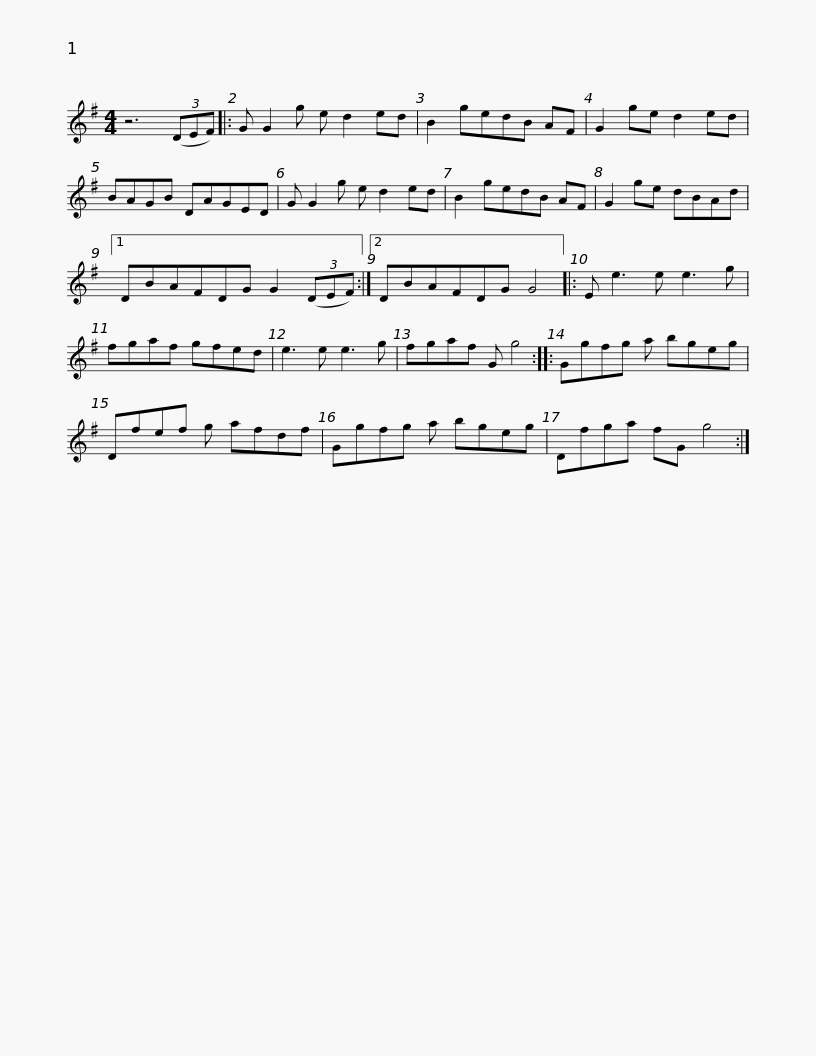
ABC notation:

X:1
L:1/8
M:4/4
I:linebreak $
K:G
V:1 treble
V:1
 z6 (3(DEF) |: G G2 g e d2 ed | B2 gedB AF | G2 ge d2 ed | BAGB DAGED | %5
 G G2 g e d2 ed |$ B2 gedB AF | G2 ge dBAd |1 DBAFDG G2 (3(DEF) :|2 DBAFDG G4 |: %10
 E e3 e e3 g |$ fgaf gfed | e3 e e3 g | fgaf G g4 :: Ggfg a bgeg | %15
 Dfef g afdf |$ Ggfg a bgeg | Dfga fG g4 :| %18
